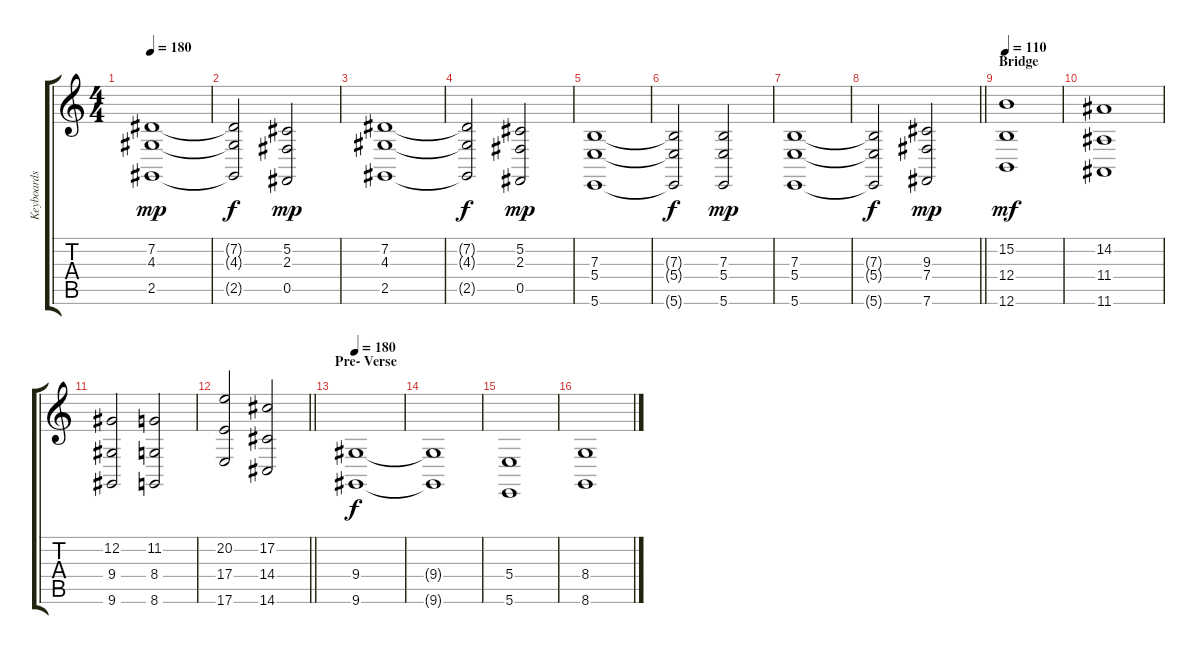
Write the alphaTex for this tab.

\track ("Keyboards II (Rythm)" "Keyboards ") {instrument stringensemble1}
\staff {score tabs}
\tuning (Db4 Ab3 E3 B2 Gb2 B1) {hide}
\ts (4 4)
\tempo 180
\clef g2
\ks c
(7.2 4.3 2.5).1{dy mp} |
(7.2{t} 4.3{t} 2.5{t}).2{dy f} (5.2 2.3 0.5).2{dy mp} |
(7.2 4.3 2.5).1 |
(7.2{t} 4.3{t} 2.5{t}).2{dy f} (5.2 2.3 0.5).2{dy mp} |
(7.3 5.4 5.6).1 |
(7.3{t} 5.4{t} 5.6{t}).2{dy f} (7.3 5.4 5.6).2{dy mp} |
(7.3 5.4 5.6).1 |
\barLineRight lightlight
(7.3{t} 5.4{t} 5.6{t}).2{dy f} (9.3 7.4 7.6).2{dy mp} |
\section ("" "Bridge")
\tempo 110
(15.2 12.4 12.6).1{dy mf instrument choiraahs} |
(14.2 11.4 11.6).1 |
(12.2 9.4 9.6).2 (11.2 8.4 8.6).2 |
\barLineRight lightlight
(20.2 17.4 17.6).2 (17.2 14.4 14.6).2 |
\section ("" "Pre- Verse")
\tempo 180
(9.4 9.6).1{dy f instrument stringensemble1} |
(9.4{t} 9.6{t}).1 |
(5.4 5.6).1 |
(8.4 8.6).1
